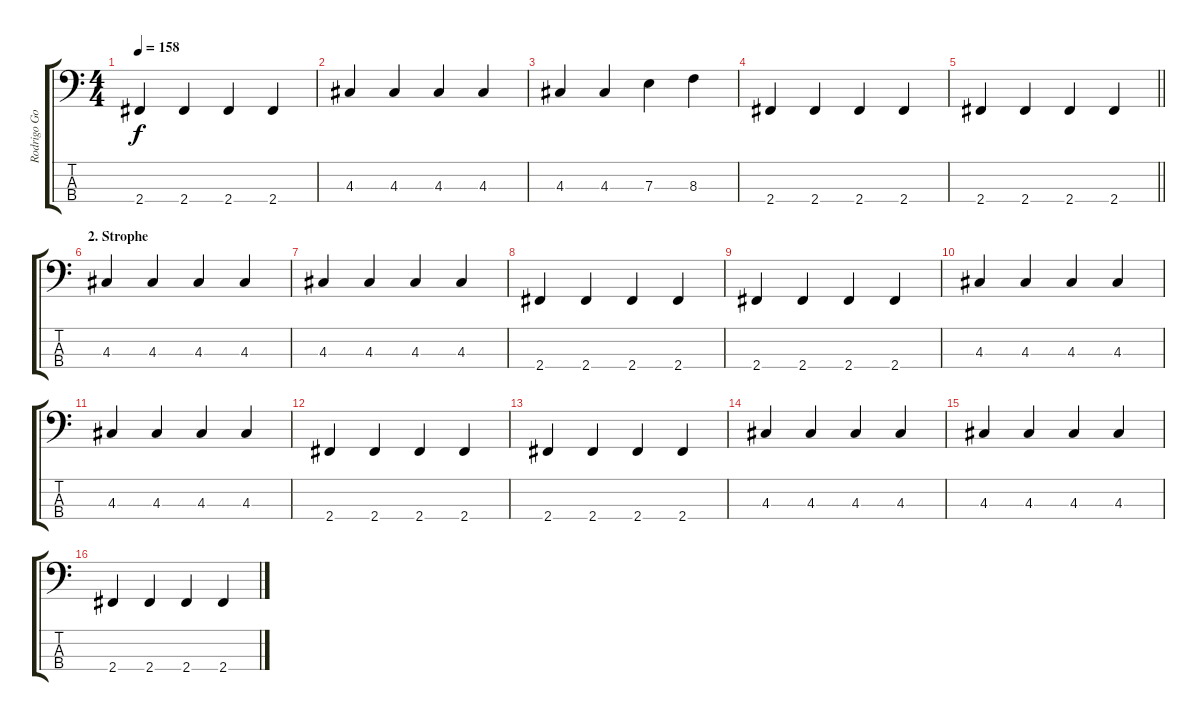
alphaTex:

\track ("Rodrigo Gonzalez" "Rodrigo Go") {instrument electricbassfinger}
\staff {score tabs}
\tuning (G2 D2 A1 E1) {hide}
\ts (4 4)
\tempo 158
\clef f4
\ks c
2.4.4{dy f} 2.4.4 2.4.4 2.4.4 |
4.3.4 4.3.4 4.3.4 4.3.4 |
4.3.4 4.3.4 7.3.4 8.3.4 |
2.4.4 2.4.4 2.4.4 2.4.4 |
\barLineRight lightlight
2.4.4 2.4.4 2.4.4 2.4.4 |
\section ("" "2. Strophe")
4.3.4 4.3.4 4.3.4 4.3.4 |
4.3.4 4.3.4 4.3.4 4.3.4 |
2.4.4 2.4.4 2.4.4 2.4.4 |
2.4.4 2.4.4 2.4.4 2.4.4 |
4.3.4 4.3.4 4.3.4 4.3.4 |
4.3.4 4.3.4 4.3.4 4.3.4 |
2.4.4 2.4.4 2.4.4 2.4.4 |
2.4.4 2.4.4 2.4.4 2.4.4 |
4.3.4 4.3.4 4.3.4 4.3.4 |
4.3.4 4.3.4 4.3.4 4.3.4 |
2.4.4 2.4.4 2.4.4 2.4.4
